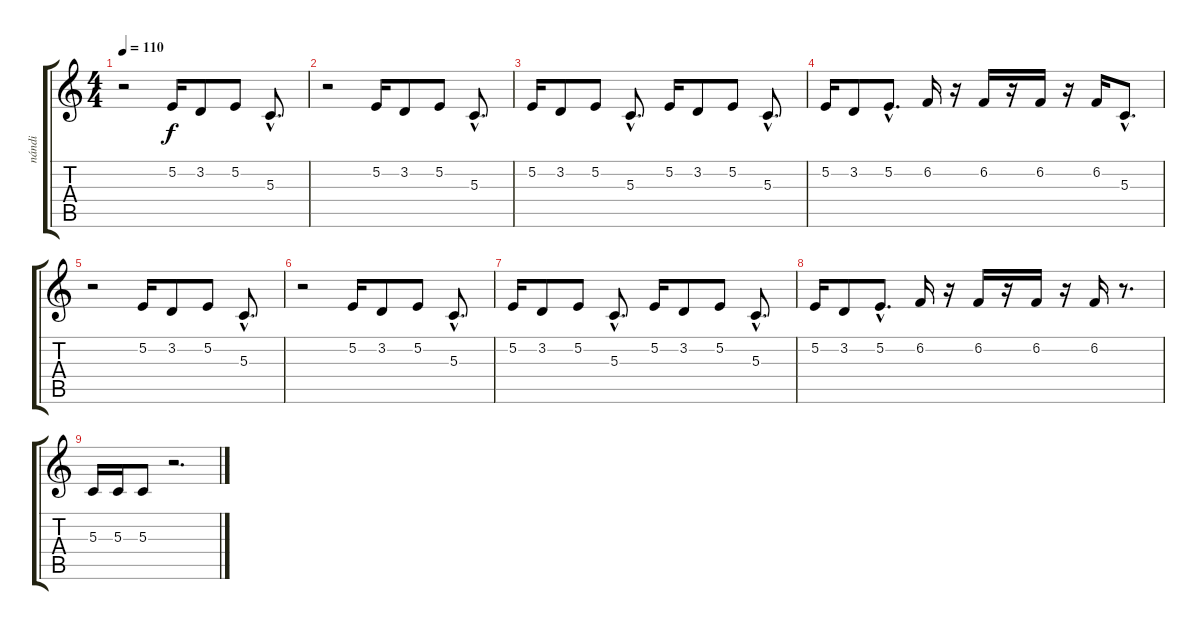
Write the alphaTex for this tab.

\track ("nándi" "nándi") {instrument tuba}
\staff {score tabs}
\tuning (E4 B3 G3 D3 A2 E2) {hide}
\ts (4 4)
\tempo 110
\clef g2
\ks c
r.2{dy f} 5.2.16 3.2.8 5.2.8 5.3{hac}.8{d} |
r.2 5.2.16 3.2.8 5.2.8 5.3{hac}.8{d} |
5.2.16 3.2.8 5.2.8 5.3{hac}.8{d} 5.2.16 3.2.8 5.2.8 5.3{hac}.8{d} |
5.2.16 3.2.8 5.2{hac}.8{d} 6.2.16 r.16 6.2.16 r.16 6.2.16 r.16 6.2.16 5.3{hac}.8{d} |
r.2 5.2.16 3.2.8 5.2.8 5.3{hac}.8{d} |
r.2 5.2.16 3.2.8 5.2.8 5.3{hac}.8{d} |
5.2.16 3.2.8 5.2.8 5.3{hac}.8{d} 5.2.16 3.2.8 5.2.8 5.3{hac}.8{d} |
5.2.16 3.2.8 5.2{hac}.8{d} 6.2.16 r.16 6.2.16 r.16 6.2.16 r.16 6.2.16 r.8{d} |
5.3.16 5.3.16 5.3.8 r.2{d}
